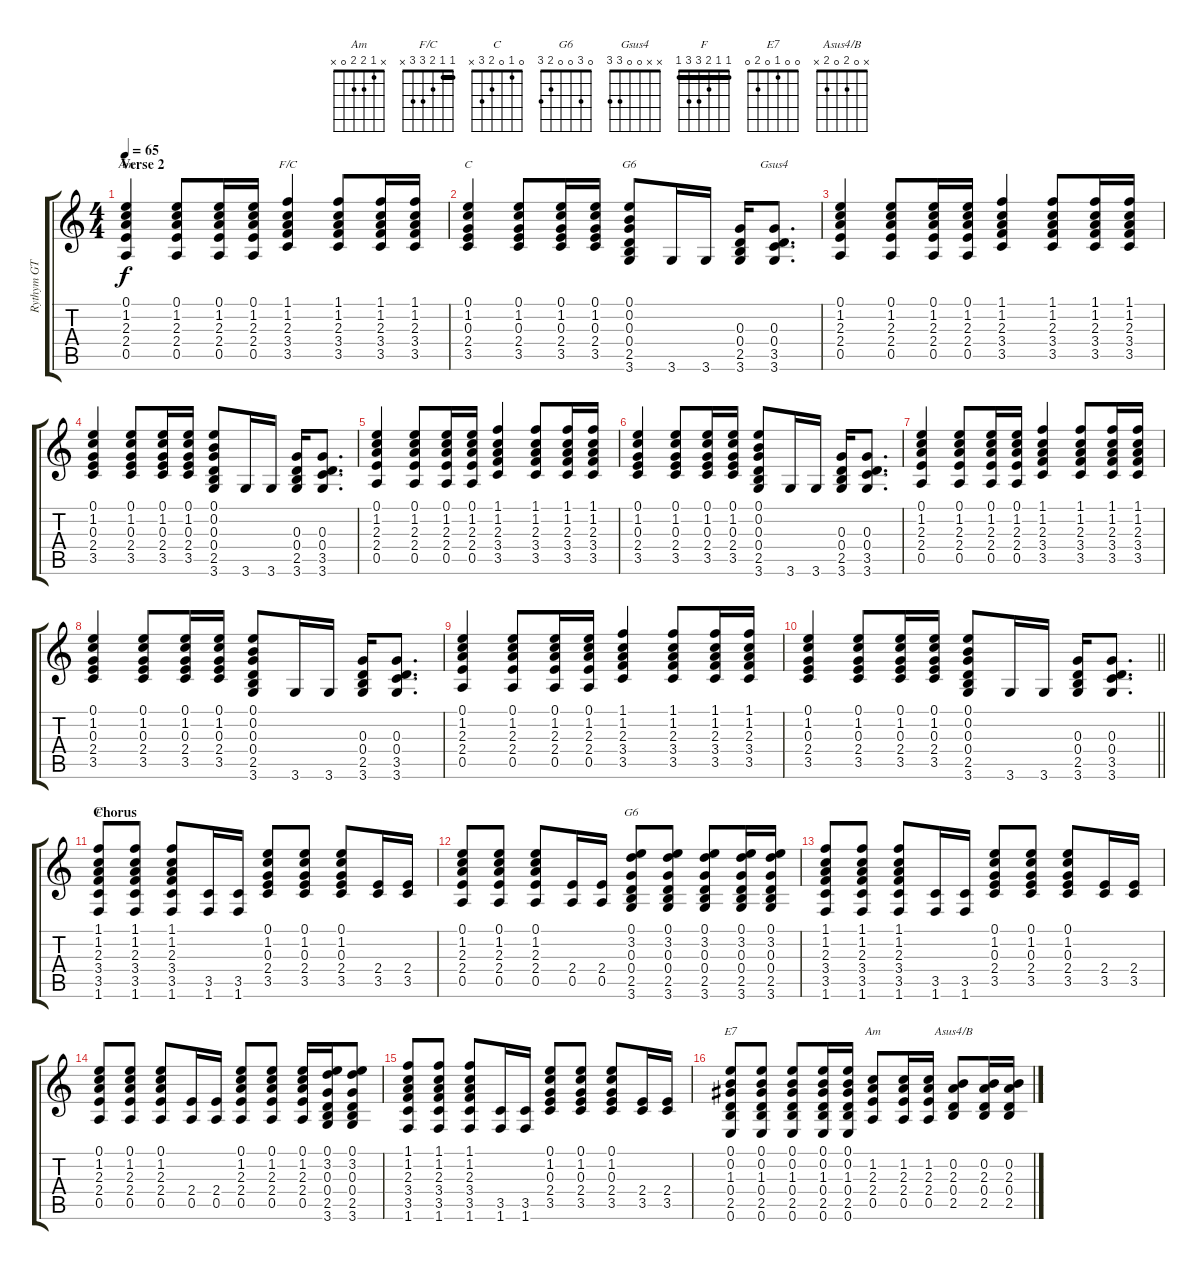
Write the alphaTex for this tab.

\track ("Rythym GT" "Rythym GT") {instrument acousticguitarnylon}
\staff {score tabs}
\tuning (E4 B3 G3 D3 A2 E2) {hide}
\chord ("Am" 0 1 2 2 0 x)
\chord ("F/C " 1 1 2 3 3 x) {barre 1}
\chord ("C" 0 1 0 2 3 x)
\chord ("G6" 0 0 0 0 2 3)
\chord ("Gsus4" x x 0 0 3 3)
\chord ("F" 1 1 2 3 3 1) {barre 1}
\chord ("G6" 0 3 0 0 2 3)
\chord ("E7" 0 0 1 0 2 0)
\chord ("Am" x 1 2 2 0 x)
\chord ("Asus4/B" x 0 2 0 2 x)
\ts (4 4)
\section ("" "Verse 2")
\tempo 65
\clef g2
\ks c
(0.1 1.2 2.3 2.4 0.5).4{ch "Am" dy f} (0.1 1.2 2.3 2.4 0.5).8 (0.1 1.2 2.3 2.4 0.5).16 (0.1 1.2 2.3 2.4 0.5).16 (1.1 1.2 2.3 3.4 3.5).4{ch "F/C "} (1.1 1.2 2.3 3.4 3.5).8 (1.1 1.2 2.3 3.4 3.5).16 (1.1 1.2 2.3 3.4 3.5).16 |
(0.1 1.2 0.3 2.4 3.5).4{ch "C"} (0.1 1.2 0.3 2.4 3.5).8 (0.1 1.2 0.3 2.4 3.5).16 (0.1 1.2 0.3 2.4 3.5).16 (0.1 0.2 0.3 0.4 2.5 3.6).8{ch "G6"} 3.6.16 3.6.16 (0.3 0.4 2.5 3.6).16 (0.3 0.4 3.5 3.6).8{d ch "Gsus4"} |
(0.1 1.2 2.3 2.4 0.5).4 (0.1 1.2 2.3 2.4 0.5).8 (0.1 1.2 2.3 2.4 0.5).16 (0.1 1.2 2.3 2.4 0.5).16 (1.1 1.2 2.3 3.4 3.5).4 (1.1 1.2 2.3 3.4 3.5).8 (1.1 1.2 2.3 3.4 3.5).16 (1.1 1.2 2.3 3.4 3.5).16 |
(0.1 1.2 0.3 2.4 3.5).4 (0.1 1.2 0.3 2.4 3.5).8 (0.1 1.2 0.3 2.4 3.5).16 (0.1 1.2 0.3 2.4 3.5).16 (0.1 0.2 0.3 0.4 2.5 3.6).8 3.6.16 3.6.16 (0.3 0.4 2.5 3.6).16 (0.3 0.4 3.5 3.6).8{d} |
(0.1 1.2 2.3 2.4 0.5).4 (0.1 1.2 2.3 2.4 0.5).8 (0.1 1.2 2.3 2.4 0.5).16 (0.1 1.2 2.3 2.4 0.5).16 (1.1 1.2 2.3 3.4 3.5).4 (1.1 1.2 2.3 3.4 3.5).8 (1.1 1.2 2.3 3.4 3.5).16 (1.1 1.2 2.3 3.4 3.5).16 |
(0.1 1.2 0.3 2.4 3.5).4 (0.1 1.2 0.3 2.4 3.5).8 (0.1 1.2 0.3 2.4 3.5).16 (0.1 1.2 0.3 2.4 3.5).16 (0.1 0.2 0.3 0.4 2.5 3.6).8 3.6.16 3.6.16 (0.3 0.4 2.5 3.6).16 (0.3 0.4 3.5 3.6).8{d} |
(0.1 1.2 2.3 2.4 0.5).4 (0.1 1.2 2.3 2.4 0.5).8 (0.1 1.2 2.3 2.4 0.5).16 (0.1 1.2 2.3 2.4 0.5).16 (1.1 1.2 2.3 3.4 3.5).4 (1.1 1.2 2.3 3.4 3.5).8 (1.1 1.2 2.3 3.4 3.5).16 (1.1 1.2 2.3 3.4 3.5).16 |
(0.1 1.2 0.3 2.4 3.5).4 (0.1 1.2 0.3 2.4 3.5).8 (0.1 1.2 0.3 2.4 3.5).16 (0.1 1.2 0.3 2.4 3.5).16 (0.1 0.2 0.3 0.4 2.5 3.6).8 3.6.16 3.6.16 (0.3 0.4 2.5 3.6).16 (0.3 0.4 3.5 3.6).8{d} |
(0.1 1.2 2.3 2.4 0.5).4 (0.1 1.2 2.3 2.4 0.5).8 (0.1 1.2 2.3 2.4 0.5).16 (0.1 1.2 2.3 2.4 0.5).16 (1.1 1.2 2.3 3.4 3.5).4 (1.1 1.2 2.3 3.4 3.5).8 (1.1 1.2 2.3 3.4 3.5).16 (1.1 1.2 2.3 3.4 3.5).16 |
\barLineRight lightlight
(0.1 1.2 0.3 2.4 3.5).4 (0.1 1.2 0.3 2.4 3.5).8 (0.1 1.2 0.3 2.4 3.5).16 (0.1 1.2 0.3 2.4 3.5).16 (0.1 0.2 0.3 0.4 2.5 3.6).8 3.6.16 3.6.16 (0.3 0.4 2.5 3.6).16 (0.3 0.4 3.5 3.6).8{d} |
\section ("" "Chorus")
(1.1 1.2 2.3 3.4 3.5 1.6).8{ch "F"} (1.1 1.2 2.3 3.4 3.5 1.6).8 (1.1 1.2 2.3 3.4 3.5 1.6).8 (3.5 1.6).16 (3.5 1.6).16 (0.1 1.2 0.3 2.4 3.5).8 (0.1 1.2 0.3 2.4 3.5).8 (0.1 1.2 0.3 2.4 3.5).8 (2.4 3.5).16 (2.4 3.5).16 |
(0.1 1.2 2.3 2.4 0.5).8 (0.1 1.2 2.3 2.4 0.5).8 (0.1 1.2 2.3 2.4 0.5).8 (2.4 0.5).16 (2.4 0.5).16 (0.1 3.2 0.3 0.4 2.5 3.6).8{ch "G6"} (0.1 3.2 0.3 0.4 2.5 3.6).8 (0.1 3.2 0.3 0.4 2.5 3.6).8 (0.1 3.2 0.3 0.4 2.5 3.6).16 (0.1 3.2 0.3 0.4 2.5 3.6).16 |
(1.1 1.2 2.3 3.4 3.5 1.6).8 (1.1 1.2 2.3 3.4 3.5 1.6).8 (1.1 1.2 2.3 3.4 3.5 1.6).8 (3.5 1.6).16 (3.5 1.6).16 (0.1 1.2 0.3 2.4 3.5).8 (0.1 1.2 0.3 2.4 3.5).8 (0.1 1.2 0.3 2.4 3.5).8 (2.4 3.5).16 (2.4 3.5).16 |
(0.1 1.2 2.3 2.4 0.5).8 (0.1 1.2 2.3 2.4 0.5).8 (0.1 1.2 2.3 2.4 0.5).8 (2.4 0.5).16 (2.4 0.5).16 (0.1 1.2 2.3 2.4 0.5).8 (0.1 1.2 2.3 2.4 0.5).8 (0.1 1.2 2.3 2.4 0.5).16 (0.1 3.2 0.3 0.4 2.5 3.6).16 (0.1 3.2 0.3 0.4 2.5 3.6).8 |
(1.1 1.2 2.3 3.4 3.5 1.6).8 (1.1 1.2 2.3 3.4 3.5 1.6).8 (1.1 1.2 2.3 3.4 3.5 1.6).8 (3.5 1.6).16 (3.5 1.6).16 (0.1 1.2 0.3 2.4 3.5).8 (0.1 1.2 0.3 2.4 3.5).8 (0.1 1.2 0.3 2.4 3.5).8 (2.4 3.5).16 (2.4 3.5).16 |
(0.1 0.2 1.3 0.4 2.5 0.6).8{ch "E7"} (0.1 0.2 1.3 0.4 2.5 0.6).8 (0.1 0.2 1.3 0.4 2.5 0.6).8 (0.1 0.2 1.3 0.4 2.5 0.6).16 (0.1 0.2 1.3 0.4 2.5 0.6).16 (1.2 2.3 2.4 0.5).8{ch "Am"} (1.2 2.3 2.4 0.5).16 (1.2 2.3 2.4 0.5).16 (0.2 2.3 0.4 2.5).8{ch "Asus4/B"} (0.2 2.3 0.4 2.5).16 (0.2 2.3 0.4 2.5).16
